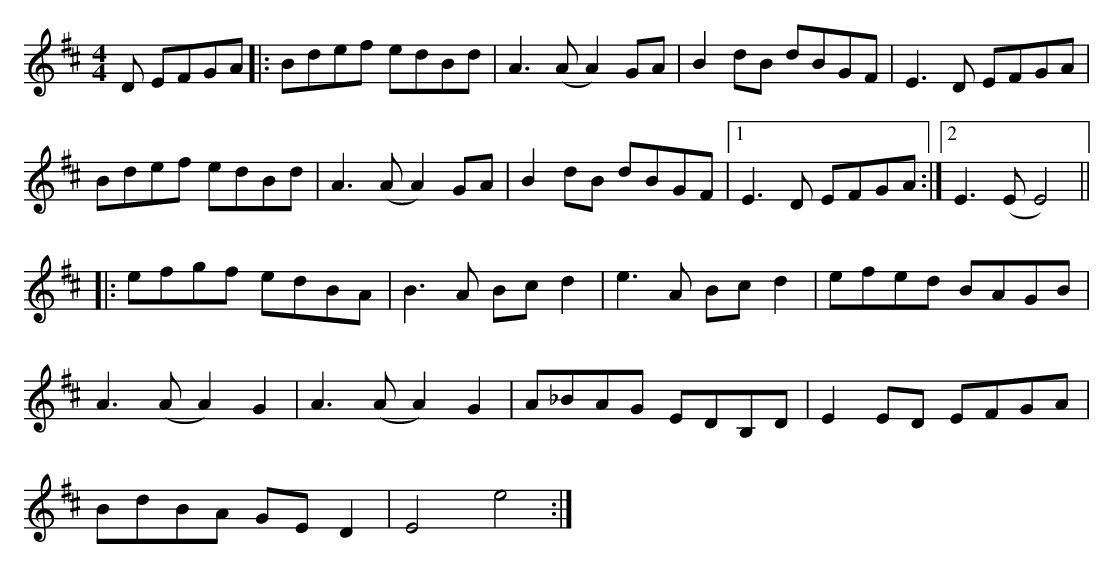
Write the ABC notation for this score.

X:1
M:4/4
K:Edor
D EFGA|:Bdef edBd|A3(A A2)GA|B2dB dBGF|E3D EFGA|
Bdef edBd|A3(A A2)GA|B2dB dBGF|1 E3D EFGA:|2 E3(E E4)||
|:efgf edBA|B3A Bcd2|e3A Bcd2|efed BAGB|
A3(A A2)G2|A3(A A2)G2|A_BAG EDB,D|E2ED EFGA|
BdBA GED2|E4 e4:|
